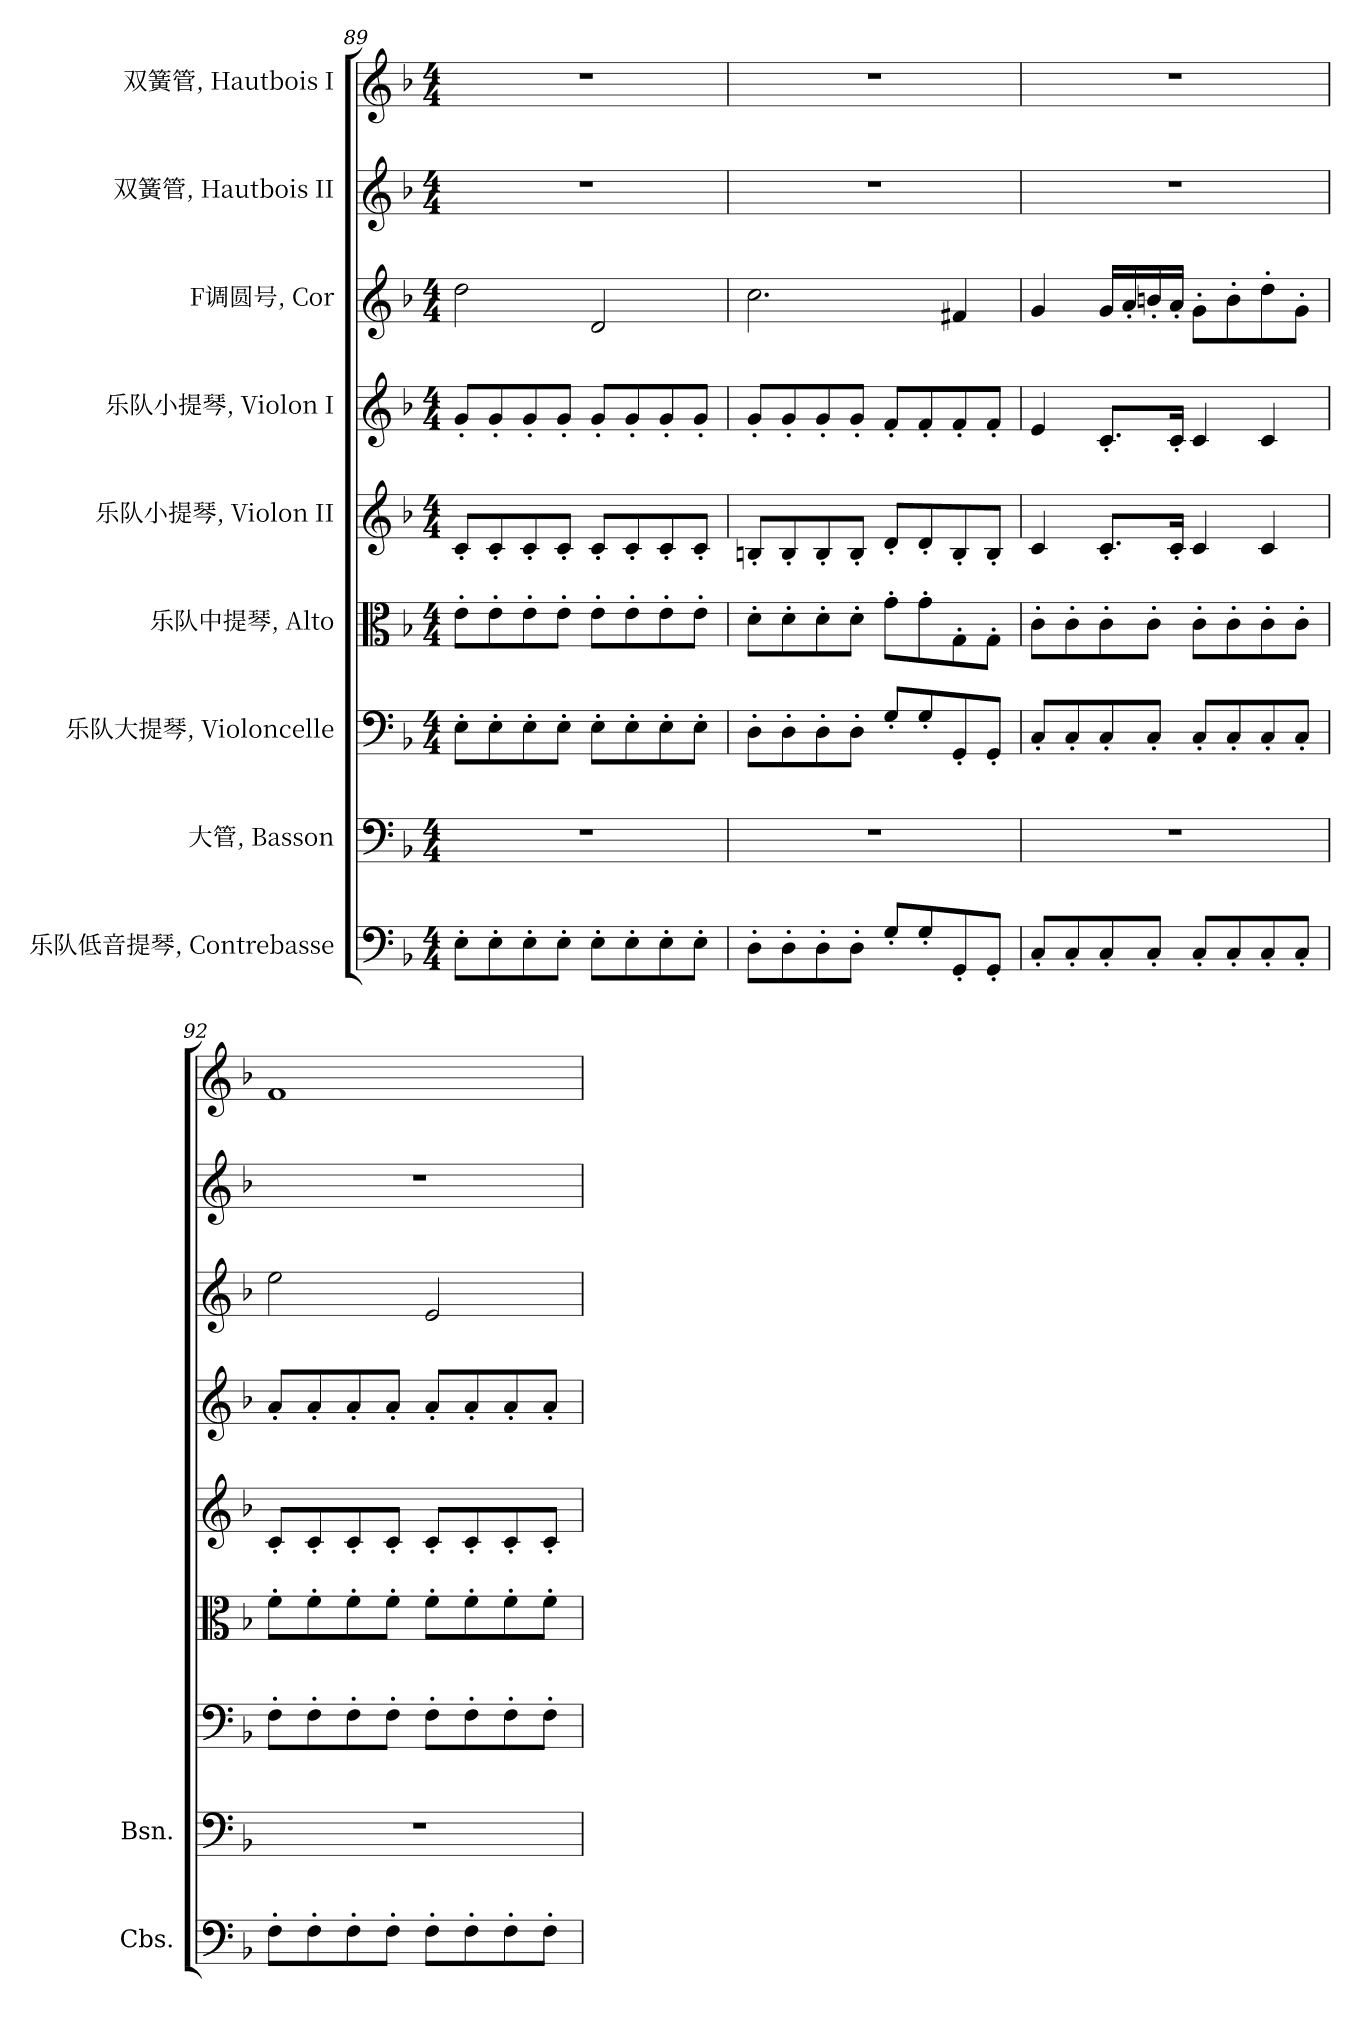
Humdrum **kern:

**kern	**kern	**kern	**kern	**kern	**kern	**kern	**kern	**kern
*part9	*part8	*part7	*part6	*part5	*part4	*part3	*part2	*part1
*staff9	*staff8	*staff7	*staff6	*staff5	*staff4	*staff3	*staff2	*staff1
*I"乐队低音提琴, Contrebasse	*I"大管, Basson	*I"乐队大提琴, Violoncelle	*I"乐队中提琴, Alto	*I"乐队小提琴, Violon II	*I"乐队小提琴, Violon I	*I"F调圆号, Cor	*I"双簧管, Hautbois II	*I"双簧管, Hautbois I
*I'Cbs.	*I'Bsn.	*	*	*	*	*	*	*
*clefF4	*clefF4	*clefF4	*clefC3	*clefG2	*clefG2	*clefG2	*clefG2	*clefG2
*ITrd7c12	*	*	*	*	*	*ITrd4c7	*	*
*k[b-]	*k[b-]	*k[b-]	*k[b-]	*k[b-]	*k[b-]	*k[b-e-]	*k[b-]	*k[b-]
*M4/4	*M4/4	*M4/4	*M4/4	*M4/4	*M4/4	*M4/4	*M4/4	*M4/4
=89	=89	=89	=89	=89	=89	=89	=89	=89
8EE'\L	1r	8E'\L	8e'\L	8c'/L	8g'/L	2g\	1r	1r
8EE'\	.	8E'\	8e'\	8c'/	8g'/	.	.	.
8EE'\	.	8E'\	8e'\	8c'/	8g'/	.	.	.
8EE'\J	.	8E'\J	8e'\J	8c'/J	8g'/J	.	.	.
8EE'\L	.	8E'\L	8e'\L	8c'/L	8g'/L	2G/	.	.
8EE'\	.	8E'\	8e'\	8c'/	8g'/	.	.	.
8EE'\	.	8E'\	8e'\	8c'/	8g'/	.	.	.
8EE'\J	.	8E'\J	8e'\J	8c'/J	8g'/J	.	.	.
!!LO:PB:g=z
=90	=90	=90	=90	=90	=90	=90	=90	=90
8DD'\L	1r	8D'\L	8d'\L	8Bn'/L	8g'/L	2.f\	1r	1r
8DD'\	.	8D'\	8d'\	8B'/	8g'/	.	.	.
8DD'\	.	8D'\	8d'\	8B'/	8g'/	.	.	.
8DD'\J	.	8D'\J	8d'\J	8B'/J	8g'/J	.	.	.
8GG'/L	.	8G'/L	8g'\L	8d'/L	8f'/L	.	.	.
8GG'/	.	8G'/	8g'\	8d'/	8f'/	.	.	.
8GGG'/	.	8GG'/	8G'\	8B'/	8f'/	4Bn/	.	.
8GGG'/J	.	8GG'/J	8G'\J	8B'/J	8f'/J	.	.	.
=91	=91	=91	=91	=91	=91	=91	=91	=91
8CC'/L	1r	8C'/L	8c'\L	4c/	4e/	4c/	1r	1r
8CC'/	.	8C'/	8c'\	.	.	.	.	.
8CC'/	.	8C'/	8c'\	8.c'/L	8.c'/L	16c/LL	.	.
.	.	.	.	.	.	16d'/	.	.
8CC'/J	.	8C'/J	8c'\J	.	.	16en'/	.	.
.	.	.	.	16c'/Jk	16c'/Jk	16d'/JJ	.	.
8CC'/L	.	8C'/L	8c'\L	4c/	4c/	8c'\L	.	.
8CC'/	.	8C'/	8c'\	.	.	8e'\	.	.
8CC'/	.	8C'/	8c'\	4c/	4c/	8g'\	.	.
8CC'/J	.	8C'/J	8c'\J	.	.	8c'\J	.	.
=92	=92	=92	=92	=92	=92	=92	=92	=92
8FF'\L	1r	8F'\L	8f'\L	8c'/L	8a'/L	2a\	1r	1f
8FF'\	.	8F'\	8f'\	8c'/	8a'/	.	.	.
8FF'\	.	8F'\	8f'\	8c'/	8a'/	.	.	.
8FF'\J	.	8F'\J	8f'\J	8c'/J	8a'/J	.	.	.
8FF'\L	.	8F'\L	8f'\L	8c'/L	8a'/L	2A/	.	.
8FF'\	.	8F'\	8f'\	8c'/	8a'/	.	.	.
8FF'\	.	8F'\	8f'\	8c'/	8a'/	.	.	.
8FF'\J	.	8F'\J	8f'\J	8c'/J	8a'/J	.	.	.
=	=	=	=	=	=	=	=	=
*-	*-	*-	*-	*-	*-	*-	*-	*-
